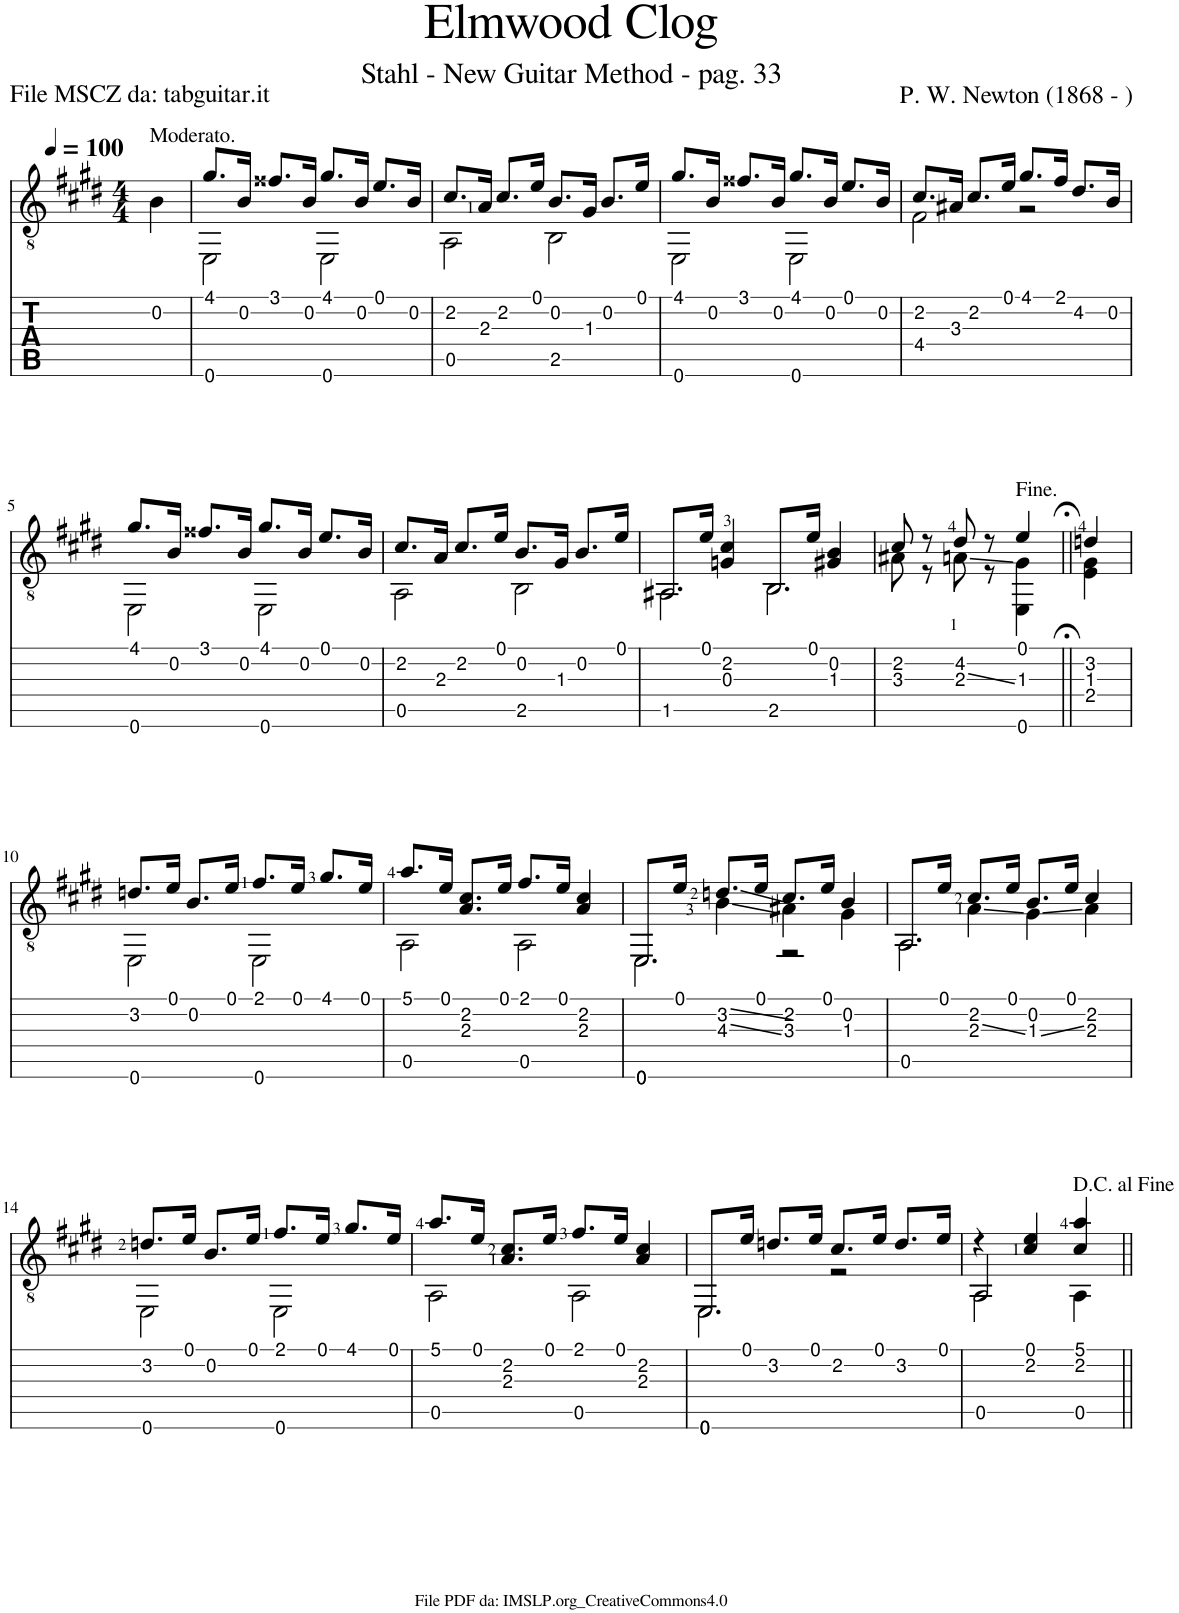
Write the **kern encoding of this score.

**kern	**kern
*part1	*part1
*staff2	*staff1
*I"Guitar	*
*I'Guit.	*
*stria6	*
*	*clefGv2
*k[f#c#g#d#]	*k[f#c#g#d#]
*M4/4	*M4/4
*MM100	*MM100
=	=
!	!LO:TX:a:t=Moderato.
4B	4B\
=1	=1
*^	*^
8.g#L	2EE	8.g#/L	2EE\
16BJk	.	16B/Jk	.
8.f##L	.	8.f##X/L	.
16BJk	.	16B/Jk	.
8.g#L	2EE	8.g#/L	2EE\
16BJk	.	16B/Jk	.
8.eL	.	8.e/L	.
16BJk	.	16B/Jk	.
=2	=2	=2	=2
8.c#L	2AA	8.c#/L	2AA\
16AJk	.	16A/Jk	.
8.c#L	.	8.c#/L	.
16eJk	.	16e/Jk	.
8.BL	2BB	8.B/L	2BB\
16G#Jk	.	16G#/Jk	.
8.BL	.	8.B/L	.
16eJk	.	16e/Jk	.
=3	=3	=3	=3
8.g#L	2EE	8.g#/L	2EE\
16BJk	.	16B/Jk	.
8.f##XL	.	8.f##X/L	.
16BJk	.	16B/Jk	.
8.g#L	2EE	8.g#/L	2EE\
16BJk	.	16B/Jk	.
8.eL	.	8.e/L	.
16BJk	.	16B/Jk	.
=4	=4	=4	=4
8.c#L	2F#	8.c#/L	2F#\
16A#Jk	.	16A#X/Jk	.
8.c#L	.	8.c#/L	.
16eJk	.	16e/Jk	.
8.g#L	2r	8.g#/L	2r
16f#Jk	.	16f#/Jk	.
8.d#L	.	8.d#/L	.
16BJk	.	16B/Jk	.
!!LO:LB:g=z	!!
=5	=5	=5	=5
8.g#L	2EE	8.g#/L	2EE\
16BJk	.	16B/Jk	.
8.f##XL	.	8.f##X/L	.
16BJk	.	16B/Jk	.
8.g#L	2EE	8.g#/L	2EE\
16BJk	.	16B/Jk	.
8.eL	.	8.e/L	.
16BJk	.	16B/Jk	.
=6	=6	=6	=6
8.c#L	2AA	8.c#/L	2AA\
16AJk	.	16A/Jk	.
8.c#L	.	8.c#/L	.
16eJk	.	16e/Jk	.
8.BL	2BB	8.B/L	2BB\
16G#Jk	.	16G#/Jk	.
8.BL	.	8.B/L	.
16eJk	.	16e/Jk	.
=7	=7	=7	=7
!	!	!LO:N:head=open	!
8.AA#L	2AA#	8.AA#X/L	2AA#\
16eJk	.	16e/Jk	.
4G 4c#	.	4Gn/ 4c#/	.
!	!	!LO:N:head=open	!
8.BBL	2BB	8.BB/L	2BB\
16eJk	.	16e/Jk	.
4G# 4B	.	4G#X/ 4B/	.
=8	=8	=8	=8
8c#	8A#	8c#/	8A#X\
8r	8r	8r	8r
8d#	8A	8d#/	8An\
8r	8r	8r	8r
4e	4EE 4G#	4e/	4EE\ 4G#\
=9||	=9||	=9||	=9||
4d	4E 4G#	4dn/	4E\ 4G#\
!!LO:LB:g=z	!!
=10	=10	=10	=10
8.dL	2EE	8.dn/L	2EE\
16eJk	.	16e/Jk	.
8.BL	.	8.B/L	.
16eJk	.	16e/Jk	.
8.f#L	2EE	8.f#/L	2EE\
16eJk	.	16e/Jk	.
8.g#L	.	8.g#/L	.
16eJk	.	16e/Jk	.
=11	=11	=11	=11
8.aL	2AA	8.a/L	2AA\
16eJk	.	16e/Jk	.
8.A\ 8.c#\L	.	8.A/ 8.c#/L	.
16eJk	.	16e/Jk	.
8.f#L	2AA	8.f#/L	2AA\
16eJk	.	16e/Jk	.
4A 4c#	.	4A/ 4c#/	.
*	*	*v	*v
=12	=12	=12
*	*^	*
!	!	!	!LO:N:head=open
*	*	*	*^
*	*	*	*	*^
8.EEL	4ryy	2EE	8.EE/L	4ryy	2EE\
16eJk	.	.	16e/Jk	.	.
8.dL	4B	.	8.dn/L	4B\	.
16eJk	.	.	16e/Jk	.	.
8.c#L	4A#	2r	8.c#/L	4A#X\	2r
16eJk	.	.	16e/Jk	.	.
4B	4G#	.	4B/	4G#\	.
=13	=13	=13	=13	=13	=13
!	!	!	!LO:N:head=open	!	!
8.AAL	4ryy	2AA	8.AA/L	4ryy	2AA\
16eJk	.	.	16e/Jk	.	.
8.c#L	4A	.	8.c#/L	4A\	.
16eJk	.	.	16e/Jk	.	.
8.BL	4G#	2ryy	8.B/L	4G#\	2ryy
16eJk	.	.	16e/Jk	.	.
4c#	4A	.	4c#/	4A\	.
*	*v	*v	*	*	*
*	*	*	*v	*v
!!LO:LB:g=z
=14	=14	=14	=14
8.dL	2EE	8.dn/L	2EE\
16eJk	.	16e/Jk	.
8.BL	.	8.B/L	.
16eJk	.	16e/Jk	.
8.f#L	2EE	8.f#/L	2EE\
16eJk	.	16e/Jk	.
8.g#L	.	8.g#/L	.
16eJk	.	16e/Jk	.
=15	=15	=15	=15
8.aL	2AA	8.a/L	2AA\
16eJk	.	16e/Jk	.
8.A\ 8.c#\L	.	8.A/ 8.c#/L	.
16eJk	.	16e/Jk	.
8.f#L	2AA	8.f#/L	2AA\
16eJk	.	16e/Jk	.
4A 4c#	.	4A/ 4c#/	.
=16	=16	=16	=16
!	!	!LO:N:head=open	!
8.EEL	2EE	8.EE/L	2EE\
16eJk	.	16e/Jk	.
8.dL	.	8.dn/L	.
16eJk	.	16e/Jk	.
8.c#L	2r	8.c#/L	2r
16eJk	.	16e/Jk	.
8.dL	.	8.d/L	.
16eJk	.	16e/Jk	.
=17	=17	=17	=17
*	*^	*	*^
4r	2AA	2AA	4r	2AA\	2AA/
4c# 4e	.	.	4c#/ 4e/	.	.
4c# 4a	4AA	4ryy	4c#/ 4a/	4AA\	4ryy
*v	*v	*v	*	*	*
*	*v	*v	*v
=||	=||
*-	*-
